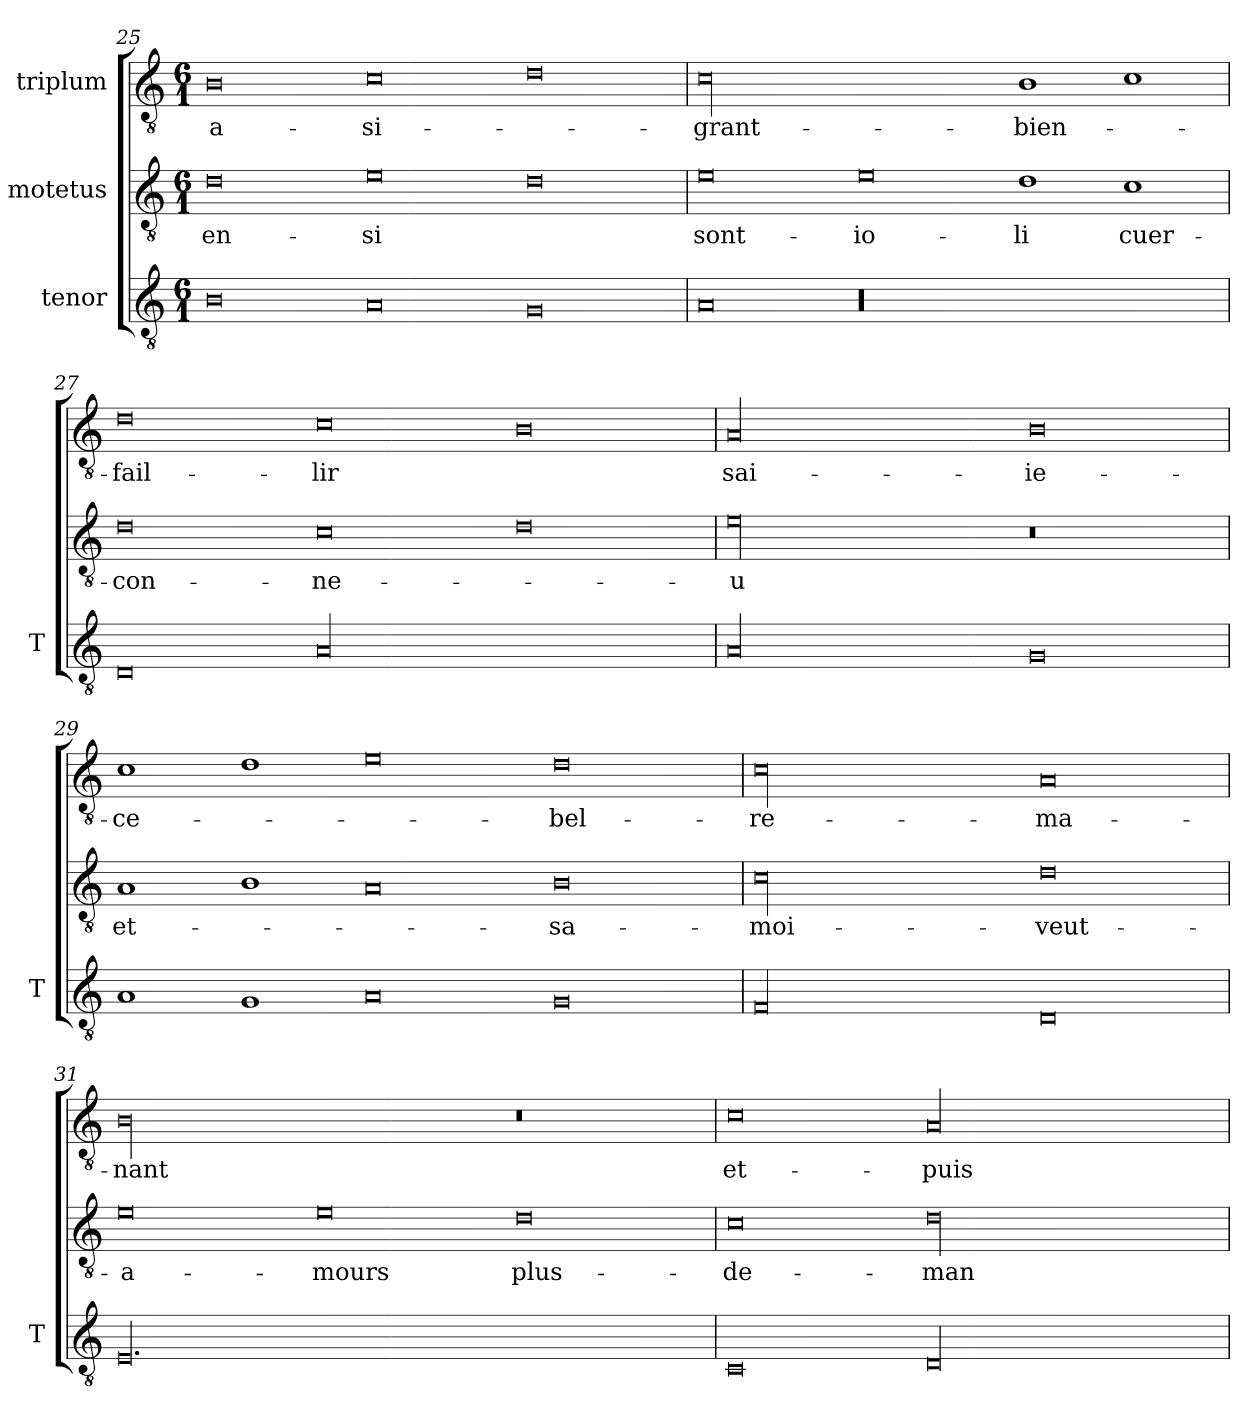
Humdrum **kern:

**kern	**kern	**text	**kern	**text
*part3	*part2	*part2	*part1	*part1
*staff3	*staff2	*staff2	*staff1	*staff1
*I"tenor	*I"motetus	*	*I"triplum	*
*I'T	*	*	*	*
*clefGv2	*clefGv2	*	*clefGv2	*
*k[]	*k[]	*	*k[]	*
*C:	*C:	*	*C:	*
*M6/1	*M6/1	*	*M6/1	*
=25	=25	=25	=25	=25
0B\	0d\	en-	0B\	a-
0A/	0e\	-si	0c\	si-
0G/	0d\	.	0d\	.
=26	=26	=26	=26	=26
0A/	0e\	sont-	00c\	grant-
00r	0e\	io-	.	.
.	1d\	-li	1B\	bien-
.	1c\	cuer-	1c\	.
=27	=27	=27	=27	=27
0D/	0d\	con-	0d\	fail-
00A/	0c\	-ne-	0c\	-lir
.	0d\	.	0B\	.
=28	=28	=28	=28	=28
00A/	00e\	-u	00A/	sai-
0G/	0r	.	0B\	ie-
=29	=29	=29	=29	=29
1A/	1A/	et-	1c\	ce-
1G/	1B\	.	1d\	.
0A/	0A/	.	0e\	.
0G/	0B\	sa-	0d\	bel-
=30	=30	=30	=30	=30
00F/	00c\	moi-	00c\	re-
0D/	0d\	veut-	0A/	-ma-
!!LO:PB:g=z
=31	=31	=31	=31	=31
00.E/	0e\	a-	00B\	-nant
.	0e\	-mours	.	.
.	0d\	plus-	0r	.
=32	=32	=32	=32	=32
0C/	0c\	de-	0c\	et-
00D/	00d\	-man-	00A/	puis-
=	=	=	=	=
*-	*-	*-	*-	*-
